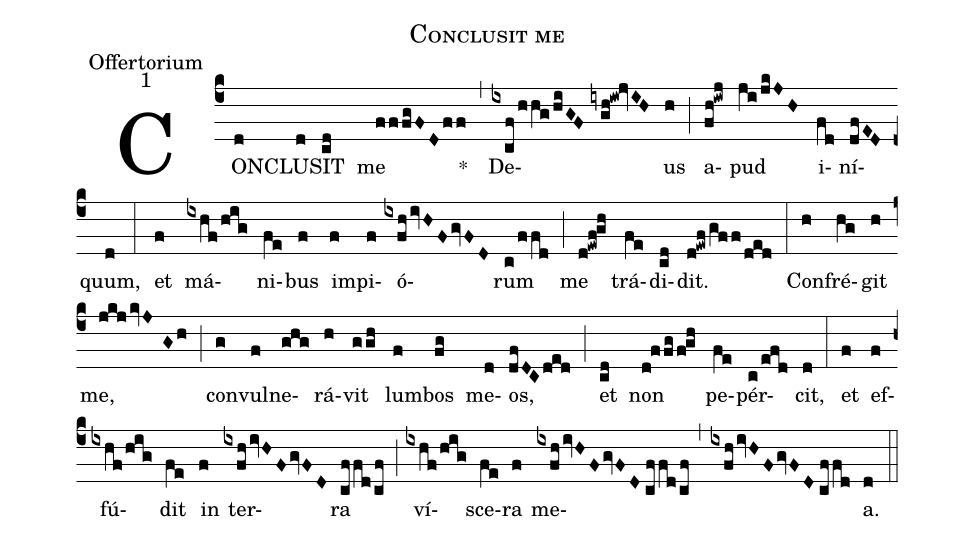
name:Conclusit me;
office-part:Offertorium;
mode:1;
%%
(c4) CON(d)CLU(d)SIT(cd) me(fffgFDff) *(,) De(ixcf/hhg/hiGF//iygh!iw!jvIH)us(h) (;) a(fh!iwj)pud(ji/jkJH) i(fd)ní(dfED)quum,(d) (:) et(f) má(ixhf/hig)ni(fe)bus(f) im(f)pi(f)ó(ixfh/ivHF/gvFD)rum(c/ffd) (;) me(d!ewf!gh) trá(fe)di(cd)dit.(d!ewf/gff/ded) (:) Con(h)fré(hg)git(h) me,(jkj/kvJGh) (;) con(g)vul(f)ne(ghg)rá(h)vit(ggh) lum(f)bos(fg) me(d)os,(dfDC/ded) (;) et(cd) non(d!ffg/f!gh) pe(fe)pér(c/efd)cit,(d) (:) et(f) ef(f)fú(ixhf/hig)dit(fe) in(f) ter(ixfh/ivHF/gvFD)ra(cffd/cf) (;) ví(ixhf/hig)sce(fe)ra(f) me(ixfh/ivHF/gvFD//cffd/cf,ixfh/ivHF/gvFD//cffd)a.(d) (::)
